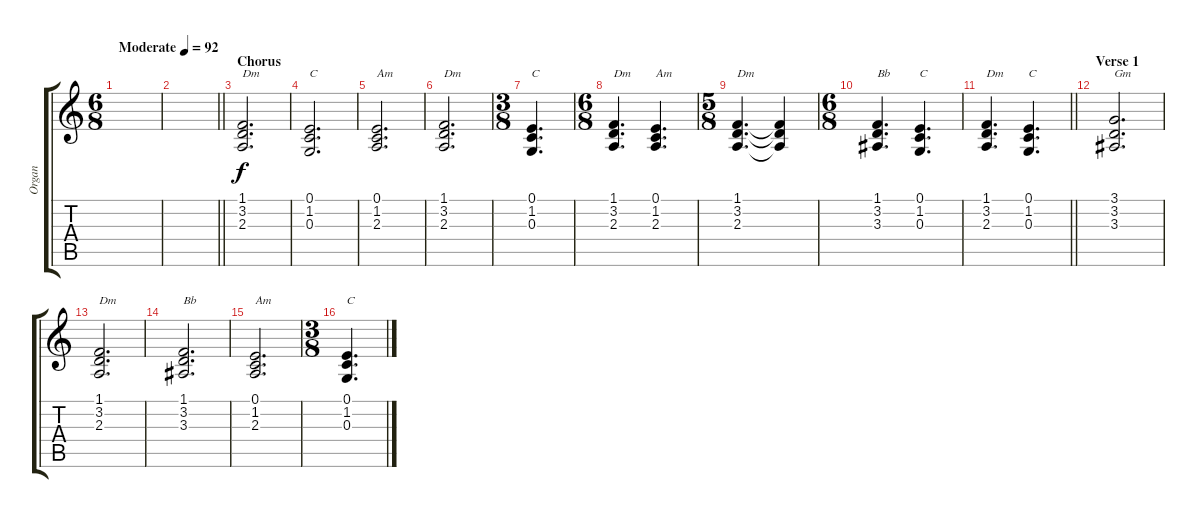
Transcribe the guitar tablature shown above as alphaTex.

\track ("Organ" "Organ") {instrument percussiveorgan}
\staff {score tabs}
\tuning (E4 B3 G3 D3 A2 E2) {hide}
\ts (6 8)
\tempo (92 "Moderate")
\clef g2
\ks c
|
\barLineRight lightlight
|
\section ("" "Chorus")
(1.1 3.2 2.3).2{d txt "Dm"} |
(0.1 1.2 0.3).2{d txt "C"} |
(0.1 1.2 2.3).2{d txt "Am"} |
(1.1 3.2 2.3).2{d txt "Dm"} |
\ts (3 8)
(0.1 1.2 0.3).4{d txt "C"} |
\ts (6 8)
(1.1 3.2 2.3).4{d txt "Dm"} (0.1 1.2 2.3).4{d txt "Am"} |
\ts (5 8)
(1.1 3.2 2.3).4{d txt "Dm"} (1.1{t} 3.2{t} 2.3{t}).4 |
\ts (6 8)
(1.1 3.2 3.3).4{d txt "Bb"} (0.1 1.2 0.3).4{d txt "C"} |
\barLineRight lightlight
(1.1 3.2 2.3).4{d txt "Dm"} (0.1 1.2 0.3).4{d txt "C"} |
\section ("" "Verse 1")
(3.1 3.2 3.3).2{d txt "Gm"} |
(1.1 3.2 2.3).2{d txt "Dm"} |
(1.1 3.2 3.3).2{d txt "Bb"} |
(0.1 1.2 2.3).2{d txt "Am"} |
\ts (3 8)
(0.1 1.2 0.3).4{d txt "C"}
